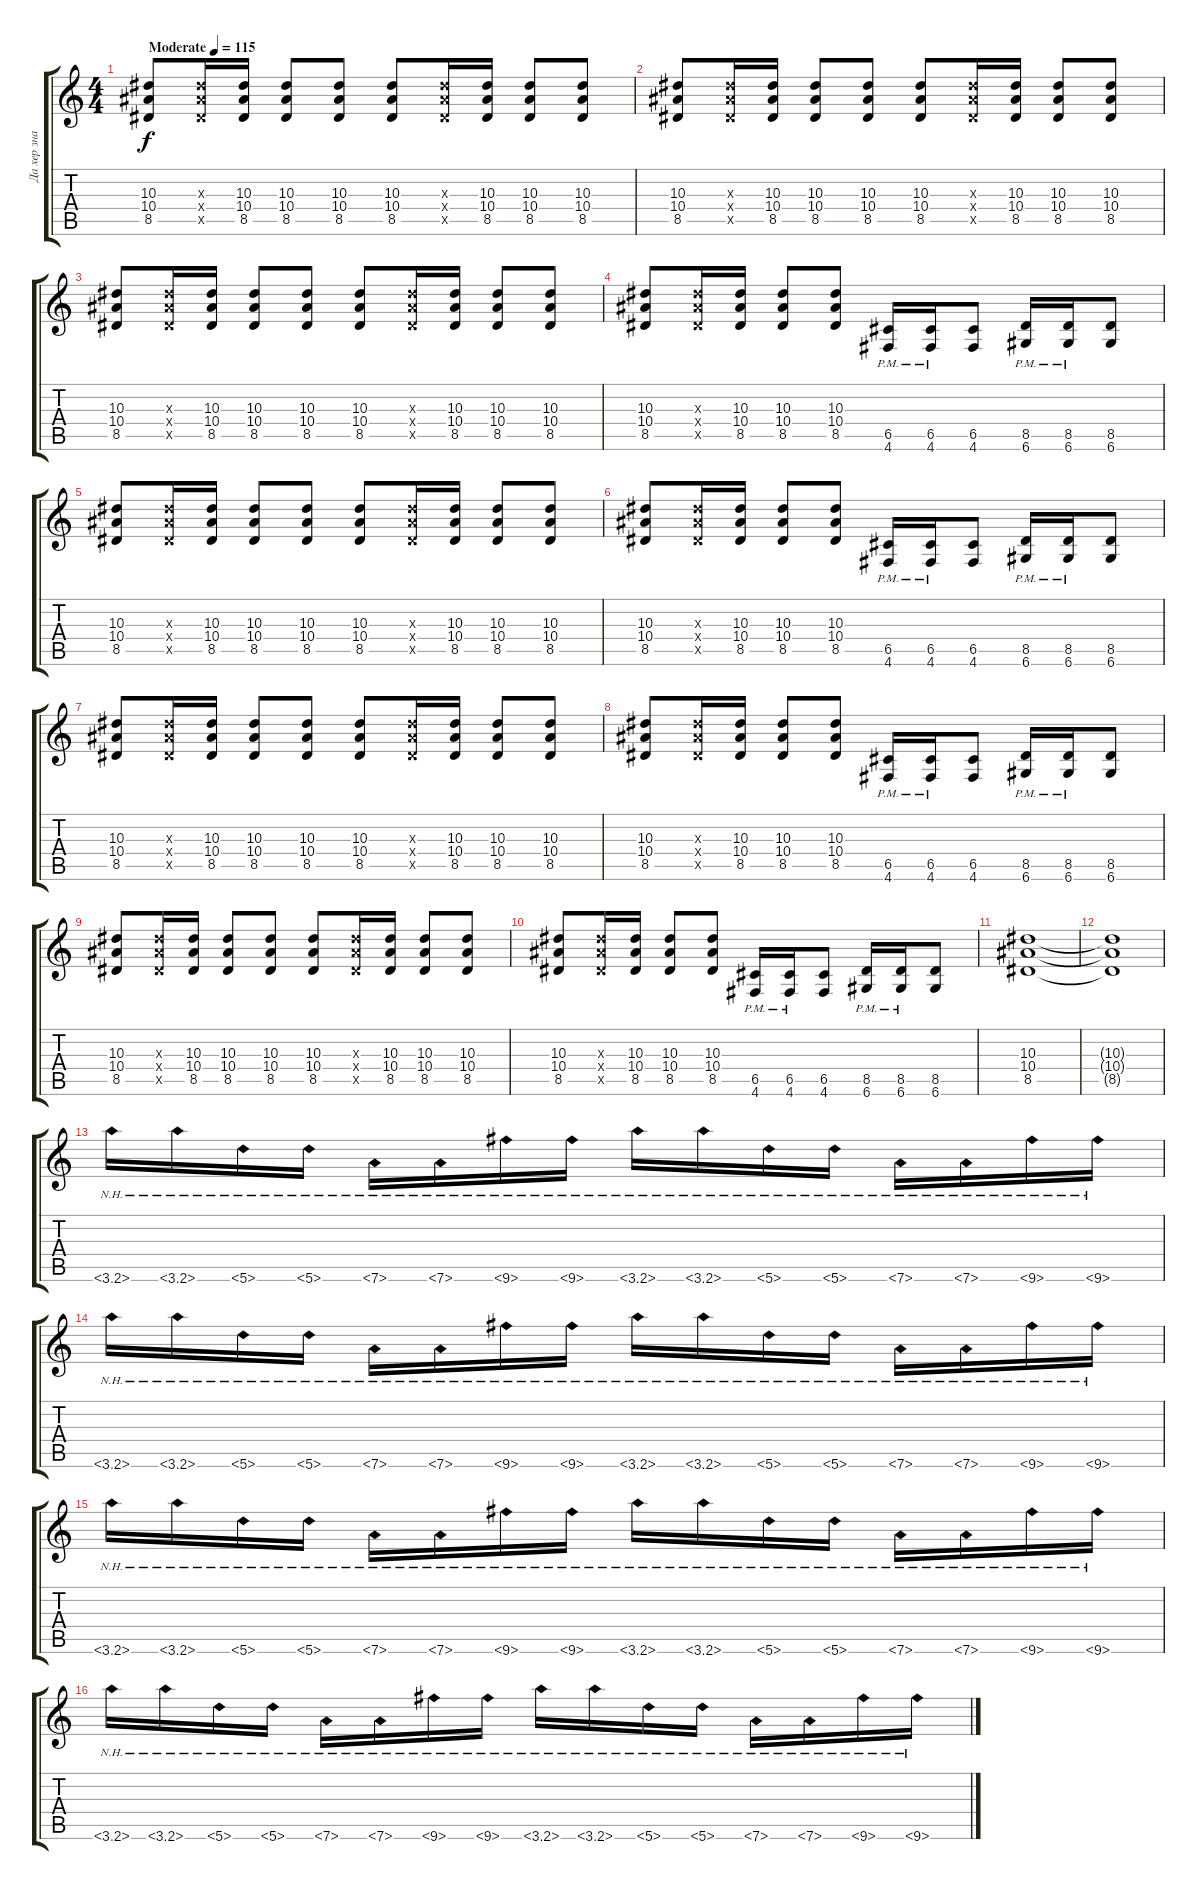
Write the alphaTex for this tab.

\track ("Да хер знает кто это" "Да хер зна") {instrument overdrivenguitar}
\staff {score tabs}
\tuning (D4 A3 F3 C3 G2 D2) {hide}
\ts (4 4)
\tempo (115 "Moderate")
\clef g2
\ks c
(10.3 10.4 8.5).8{dy f instrument overdrivenguitar} (10.3{x} 10.4{x} 8.5{x}).16 (10.3 10.4 8.5).16 (10.3 10.4 8.5).8 (10.3 10.4 8.5).8 (10.3 10.4 8.5).8 (10.3{x} 10.4{x} 8.5{x}).16 (10.3 10.4 8.5).16 (10.3 10.4 8.5).8 (10.3 10.4 8.5).8 |
(10.3 10.4 8.5).8 (10.3{x} 10.4{x} 8.5{x}).16 (10.3 10.4 8.5).16 (10.3 10.4 8.5).8 (10.3 10.4 8.5).8 (10.3 10.4 8.5).8 (10.3{x} 10.4{x} 8.5{x}).16 (10.3 10.4 8.5).16 (10.3 10.4 8.5).8 (10.3 10.4 8.5).8 |
(10.3 10.4 8.5).8 (10.3{x} 10.4{x} 8.5{x}).16 (10.3 10.4 8.5).16 (10.3 10.4 8.5).8 (10.3 10.4 8.5).8 (10.3 10.4 8.5).8 (10.3{x} 10.4{x} 8.5{x}).16 (10.3 10.4 8.5).16 (10.3 10.4 8.5).8 (10.3 10.4 8.5).8 |
(10.3 10.4 8.5).8 (10.3{x} 10.4{x} 8.5{x}).16 (10.3 10.4 8.5).16 (10.3 10.4 8.5).8 (10.3 10.4 8.5).8 (6.5{pm} 4.6{pm}).16 (6.5{pm} 4.6{pm}).16 (6.5 4.6).8 (8.5{pm} 6.6{pm}).16 (8.5{pm} 6.6{pm}).16 (8.5 6.6).8 |
(10.3 10.4 8.5).8 (10.3{x} 10.4{x} 8.5{x}).16 (10.3 10.4 8.5).16 (10.3 10.4 8.5).8 (10.3 10.4 8.5).8 (10.3 10.4 8.5).8 (10.3{x} 10.4{x} 8.5{x}).16 (10.3 10.4 8.5).16 (10.3 10.4 8.5).8 (10.3 10.4 8.5).8 |
(10.3 10.4 8.5).8 (10.3{x} 10.4{x} 8.5{x}).16 (10.3 10.4 8.5).16 (10.3 10.4 8.5).8 (10.3 10.4 8.5).8 (6.5{pm} 4.6{pm}).16 (6.5{pm} 4.6{pm}).16 (6.5 4.6).8 (8.5{pm} 6.6{pm}).16 (8.5{pm} 6.6{pm}).16 (8.5 6.6).8 |
(10.3 10.4 8.5).8 (10.3{x} 10.4{x} 8.5{x}).16 (10.3 10.4 8.5).16 (10.3 10.4 8.5).8 (10.3 10.4 8.5).8 (10.3 10.4 8.5).8 (10.3{x} 10.4{x} 8.5{x}).16 (10.3 10.4 8.5).16 (10.3 10.4 8.5).8 (10.3 10.4 8.5).8 |
(10.3 10.4 8.5).8 (10.3{x} 10.4{x} 8.5{x}).16 (10.3 10.4 8.5).16 (10.3 10.4 8.5).8 (10.3 10.4 8.5).8 (6.5{pm} 4.6{pm}).16 (6.5{pm} 4.6{pm}).16 (6.5 4.6).8 (8.5{pm} 6.6{pm}).16 (8.5{pm} 6.6{pm}).16 (8.5 6.6).8 |
(10.3 10.4 8.5).8 (10.3{x} 10.4{x} 8.5{x}).16 (10.3 10.4 8.5).16 (10.3 10.4 8.5).8 (10.3 10.4 8.5).8 (10.3 10.4 8.5).8 (10.3{x} 10.4{x} 8.5{x}).16 (10.3 10.4 8.5).16 (10.3 10.4 8.5).8 (10.3 10.4 8.5).8 |
(10.3 10.4 8.5).8 (10.3{x} 10.4{x} 8.5{x}).16 (10.3 10.4 8.5).16 (10.3 10.4 8.5).8 (10.3 10.4 8.5).8 (6.5{pm} 4.6{pm}).16 (6.5{pm} 4.6{pm}).16 (6.5 4.6).8 (8.5{pm} 6.6{pm}).16 (8.5{pm} 6.6{pm}).16 (8.5 6.6).8 |
(10.3 10.4 8.5).1{instrument distortionguitar} |
(10.3{t} 10.4{t} 8.5{t}).1 |
3.6{nh}.16{instrument distortionguitar} 3.6{nh}.16 5.6{nh}.16 5.6{nh}.16 7.6{nh}.16 7.6{nh}.16 9.6{nh}.16 9.6{nh}.16 3.6{nh}.16 3.6{nh}.16 5.6{nh}.16 5.6{nh}.16 7.6{nh}.16 7.6{nh}.16 9.6{nh}.16 9.6{nh}.16 |
3.6{nh}.16 3.6{nh}.16 5.6{nh}.16 5.6{nh}.16 7.6{nh}.16 7.6{nh}.16 9.6{nh}.16 9.6{nh}.16 3.6{nh}.16 3.6{nh}.16 5.6{nh}.16 5.6{nh}.16 7.6{nh}.16 7.6{nh}.16 9.6{nh}.16 9.6{nh}.16 |
3.6{nh}.16 3.6{nh}.16 5.6{nh}.16 5.6{nh}.16 7.6{nh}.16 7.6{nh}.16 9.6{nh}.16 9.6{nh}.16 3.6{nh}.16 3.6{nh}.16 5.6{nh}.16 5.6{nh}.16 7.6{nh}.16 7.6{nh}.16 9.6{nh}.16 9.6{nh}.16 |
3.6{nh}.16 3.6{nh}.16 5.6{nh}.16 5.6{nh}.16 7.6{nh}.16 7.6{nh}.16 9.6{nh}.16 9.6{nh}.16 3.6{nh}.16 3.6{nh}.16 5.6{nh}.16 5.6{nh}.16 7.6{nh}.16 7.6{nh}.16 9.6{nh}.16 9.6{nh}.16
